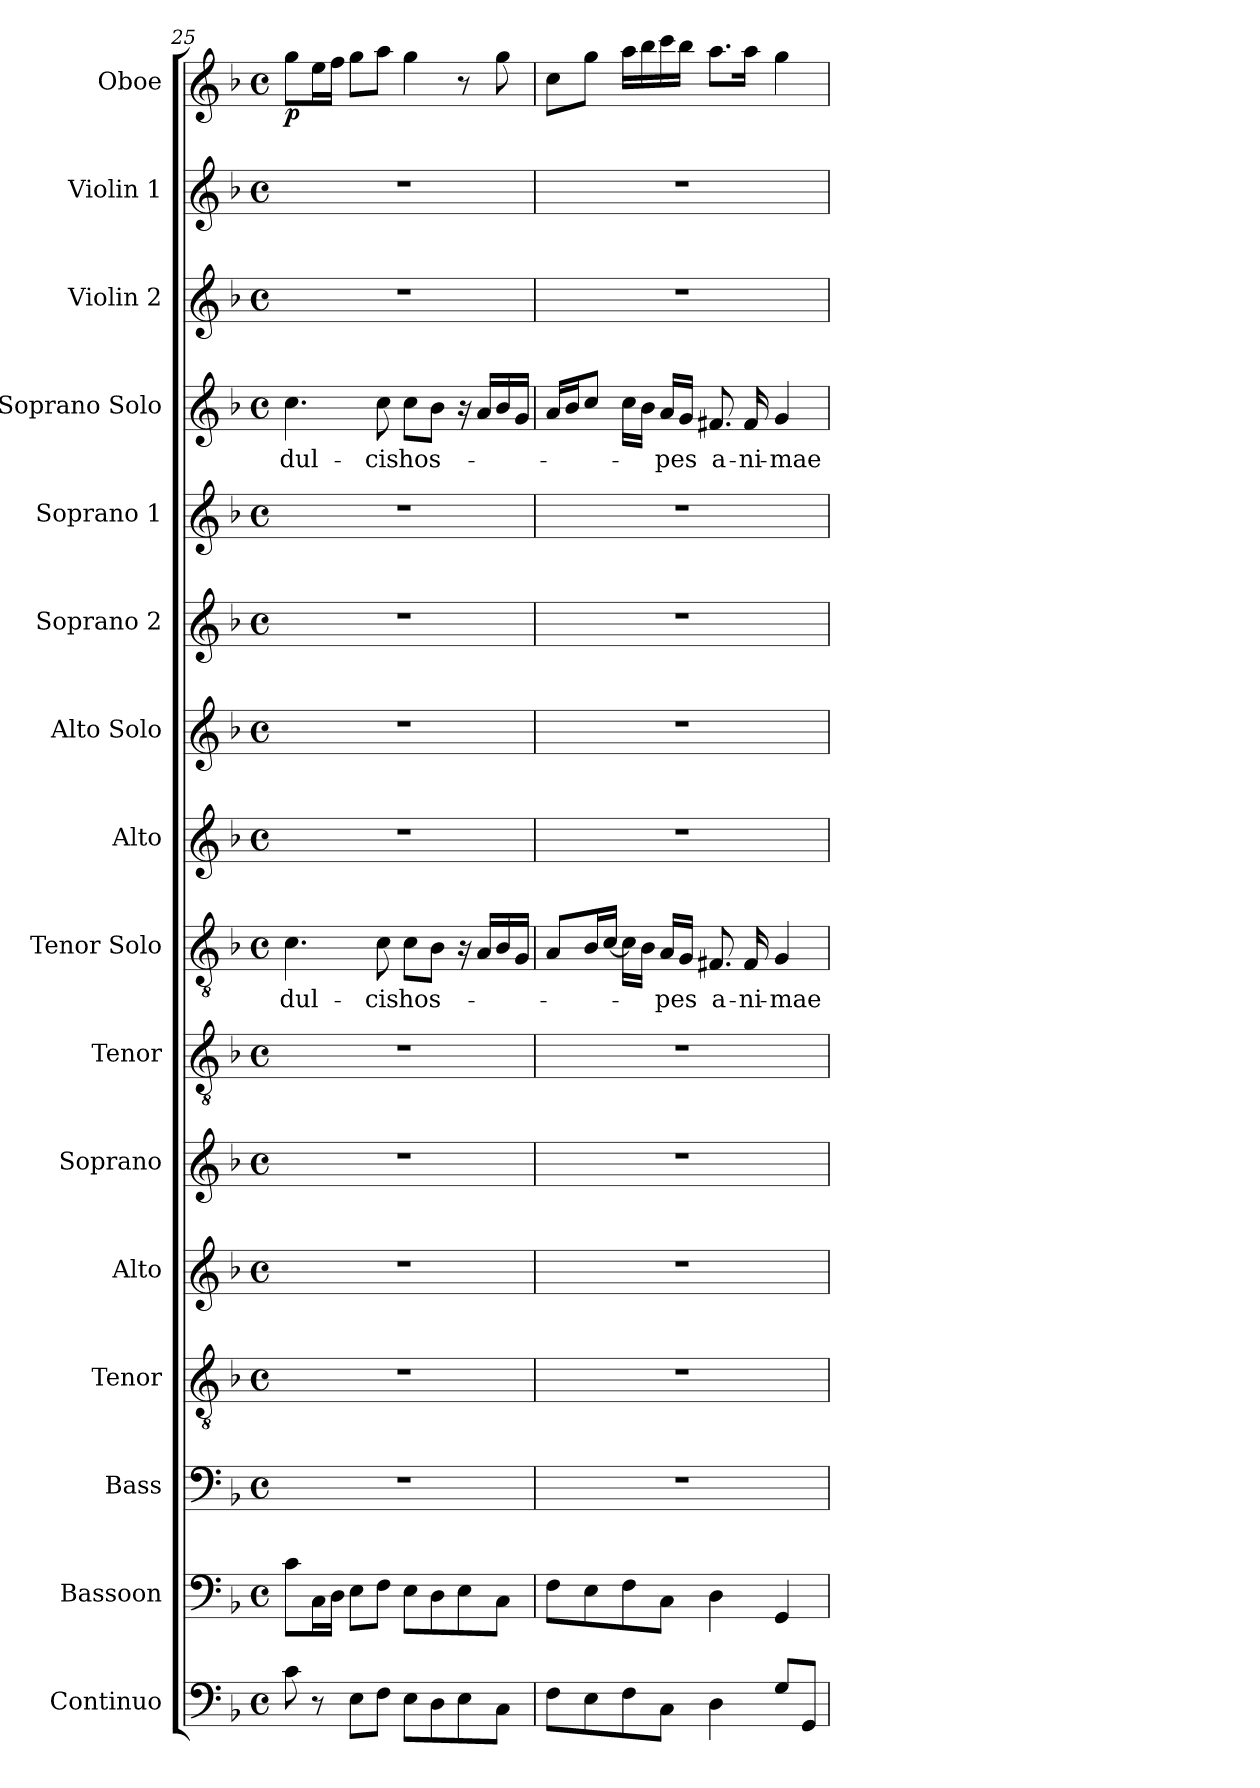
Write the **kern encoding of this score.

**kern	**kern	**kern	**kern	**kern	**kern	**kern	**kern	**text	**kern	**kern	**kern	**kern	**kern	**text	**kern	**kern	**kern	**dynam
*part16	*part15	*part14	*part13	*part12	*part11	*part10	*part9	*part9	*part8	*part7	*part6	*part5	*part4	*part4	*part3	*part2	*part1	*part1
*staff16	*staff15	*staff14	*staff13	*staff12	*staff11	*staff10	*staff9	*staff9	*staff8	*staff7	*staff6	*staff5	*staff4	*staff4	*staff3	*staff2	*staff1	*staff1
*I"Continuo	*I"Bassoon	*I"Bass	*I"Tenor	*I"Alto	*I"Soprano	*I"Tenor	*I"Tenor Solo	*	*I"Alto	*I"Alto Solo	*I"Soprano 2	*I"Soprano 1	*I"Soprano Solo	*	*I"Violin 2	*I"Violin 1	*I"Oboe	*
*I'Cont.	*I'Bsn.	*I'B.	*I'T.	*I'A.	*I'S.	*I'T.	*I'T. Solo	*	*I'A.	*I'A.  Solo	*I'S2.	*I'S1.	*I'S. Solo	*	*I'Vln. 2	*I'Vln. 1	*I'Ob.	*
!!LO:PB:g=z
*clefF4	*clefF4	*clefF4	*clefGv2	*clefG2	*clefG2	*clefGv2	*clefGv2	*	*clefG2	*clefG2	*clefG2	*clefG2	*clefG2	*	*clefG2	*clefG2	*clefG2	*
*	*	*	*ITrd7c12	*	*	*ITrd7c12	*ITrd7c12	*	*	*	*	*	*	*	*	*	*	*
*k[b-]	*k[b-]	*k[b-]	*k[b-]	*k[b-]	*k[b-]	*k[b-]	*k[b-]	*	*k[b-]	*k[b-]	*k[b-]	*k[b-]	*k[b-]	*	*k[b-]	*k[b-]	*k[b-]	*
*F:	*F:	*F:	*F:	*F:	*F:	*F:	*F:	*	*F:	*F:	*F:	*F:	*F:	*	*F:	*F:	*F:	*
*M4/4	*M4/4	*M4/4	*M4/4	*M4/4	*M4/4	*M4/4	*M4/4	*	*M4/4	*M4/4	*M4/4	*M4/4	*M4/4	*	*M4/4	*M4/4	*M4/4	*
*met(c)	*met(c)	*met(c)	*met(c)	*met(c)	*met(c)	*met(c)	*met(c)	*	*met(c)	*met(c)	*met(c)	*met(c)	*met(c)	*	*met(c)	*met(c)	*met(c)	*
=25	=25	=25	=25	=25	=25	=25	=25	=25	=25	=25	=25	=25	=25	=25	=25	=25	=25	=25
!	!	!	!	!	!	!	!	!LO:LY:b:color=#000000	!	!	!	!	!	!	!	!	!	!
!	!	!	!	!	!	!	!	!	!	!	!	!	!	!LO:LY:b:color=#000000	!	!	!	!
8ci\	8ci\L	1r	1r	1r	1r	1r	4.Ci\	dul-	1r	1r	1r	1r	4.cci\	dul-	1r	1r	8ggi\L	p
8r	16Ci\L	.	.	.	.	.	.	.	.	.	.	.	.	.	.	.	16eei\L	.
.	16Di\JJ	.	.	.	.	.	.	.	.	.	.	.	.	.	.	.	16ffi\JJ	.
8Ei\L	8Ei\L	.	.	.	.	.	.	.	.	.	.	.	.	.	.	.	8ggi\L	.
!	!	!	!	!	!	!	!	!LO:LY:b:color=#000000	!	!	!	!	!	!	!	!	!	!
!	!	!	!	!	!	!	!	!	!	!	!	!	!	!LO:LY:b:color=#000000	!	!	!	!
8Fi\J	8Fi\J	.	.	.	.	.	8Ci\	-cis	.	.	.	.	8cci\	-cis	.	.	8aai\J	.
!	!	!	!	!	!	!	!	!LO:LY:b:color=#000000	!	!	!	!	!	!	!	!	!	!
!	!	!	!	!	!	!	!	!	!	!	!	!	!	!LO:LY:b:color=#000000	!	!	!	!
8Ei\L	8Ei\L	.	.	.	.	.	8Ci\L	hos-	.	.	.	.	8cci\L	hos-	.	.	4ggi\	.
8Di\	8Di\	.	.	.	.	.	8BB-i\J	.	.	.	.	.	8b-i\J	.	.	.	.	.
8Ei\	8Ei\	.	.	.	.	.	16r	.	.	.	.	.	16r	.	.	.	8r	.
.	.	.	.	.	.	.	16AAi/LL	.	.	.	.	.	16ai/LL	.	.	.	.	.
8Ci\J	8Ci\J	.	.	.	.	.	16BB-i/	.	.	.	.	.	16b-i/	.	.	.	8ggi\	.
.	.	.	.	.	.	.	16GGi/JJ	.	.	.	.	.	16gi/JJ	.	.	.	.	.
=26	=26	=26	=26	=26	=26	=26	=26	=26	=26	=26	=26	=26	=26	=26	=26	=26	=26	=26
8Fi\L	8Fi\L	1r	1r	1r	1r	1r	8AAi/L	.	1r	1r	1r	1r	16ai/LL	.	1r	1r	8cci\L	.
.	.	.	.	.	.	.	.	.	.	.	.	.	16b-i/J	.	.	.	.	.
8Ei\	8Ei\	.	.	.	.	.	16BB-i/L	.	.	.	.	.	8cci/J	.	.	.	8ggi\J	.
.	.	.	.	.	.	.	[16Ci/JJ	.	.	.	.	.	.	.	.	.	.	.
8Fi\	8Fi\	.	.	.	.	.	16Ci\LL]	.	.	.	.	.	16cci\LL	.	.	.	16aai\LL	.
.	.	.	.	.	.	.	16BB-i\JJ	.	.	.	.	.	16b-i\JJ	.	.	.	16bb-i\	.
!	!	!	!	!	!	!	!	!LO:LY:b:color=#000000	!	!	!	!	!	!	!	!	!	!
!	!	!	!	!	!	!	!	!	!	!	!	!	!	!LO:LY:b:color=#000000	!	!	!	!
8Ci\J	8Ci\J	.	.	.	.	.	16AAi/LL	-pes	.	.	.	.	16ai/LL	-pes	.	.	16ccci\	.
.	.	.	.	.	.	.	16GGi/JJ	.	.	.	.	.	16gi/JJ	.	.	.	16bb-i\JJ	.
!	!	!	!	!	!	!	!	!LO:LY:b:color=#000000	!	!	!	!	!	!	!	!	!	!
!	!	!	!	!	!	!	!	!	!	!	!	!	!	!LO:LY:b:color=#000000	!	!	!	!
4Di\	4Di\	.	.	.	.	.	8.FF#Xi/	a-	.	.	.	.	8.f#Xi/	a-	.	.	8.aai\L	.
!	!	!	!	!	!	!	!	!LO:LY:b:color=#000000	!	!	!	!	!	!	!	!	!	!
!	!	!	!	!	!	!	!	!	!	!	!	!	!	!LO:LY:b:color=#000000	!	!	!	!
.	.	.	.	.	.	.	16FF#i/	-ni-	.	.	.	.	16f#i/	-ni-	.	.	16aai\Jk	.
!	!	!	!	!	!	!	!	!LO:LY:b:color=#000000	!	!	!	!	!	!	!	!	!	!
!	!	!	!	!	!	!	!	!	!	!	!	!	!	!LO:LY:b:color=#000000	!	!	!	!
8Gi/L	4GGi/	.	.	.	.	.	4GGi/	-mae	.	.	.	.	4gi/	-mae	.	.	4ggi\	.
8GGi/J	.	.	.	.	.	.	.	.	.	.	.	.	.	.	.	.	.	.
=	=	=	=	=	=	=	=	=	=	=	=	=	=	=	=	=	=	=
*-	*-	*-	*-	*-	*-	*-	*-	*-	*-	*-	*-	*-	*-	*-	*-	*-	*-	*-
